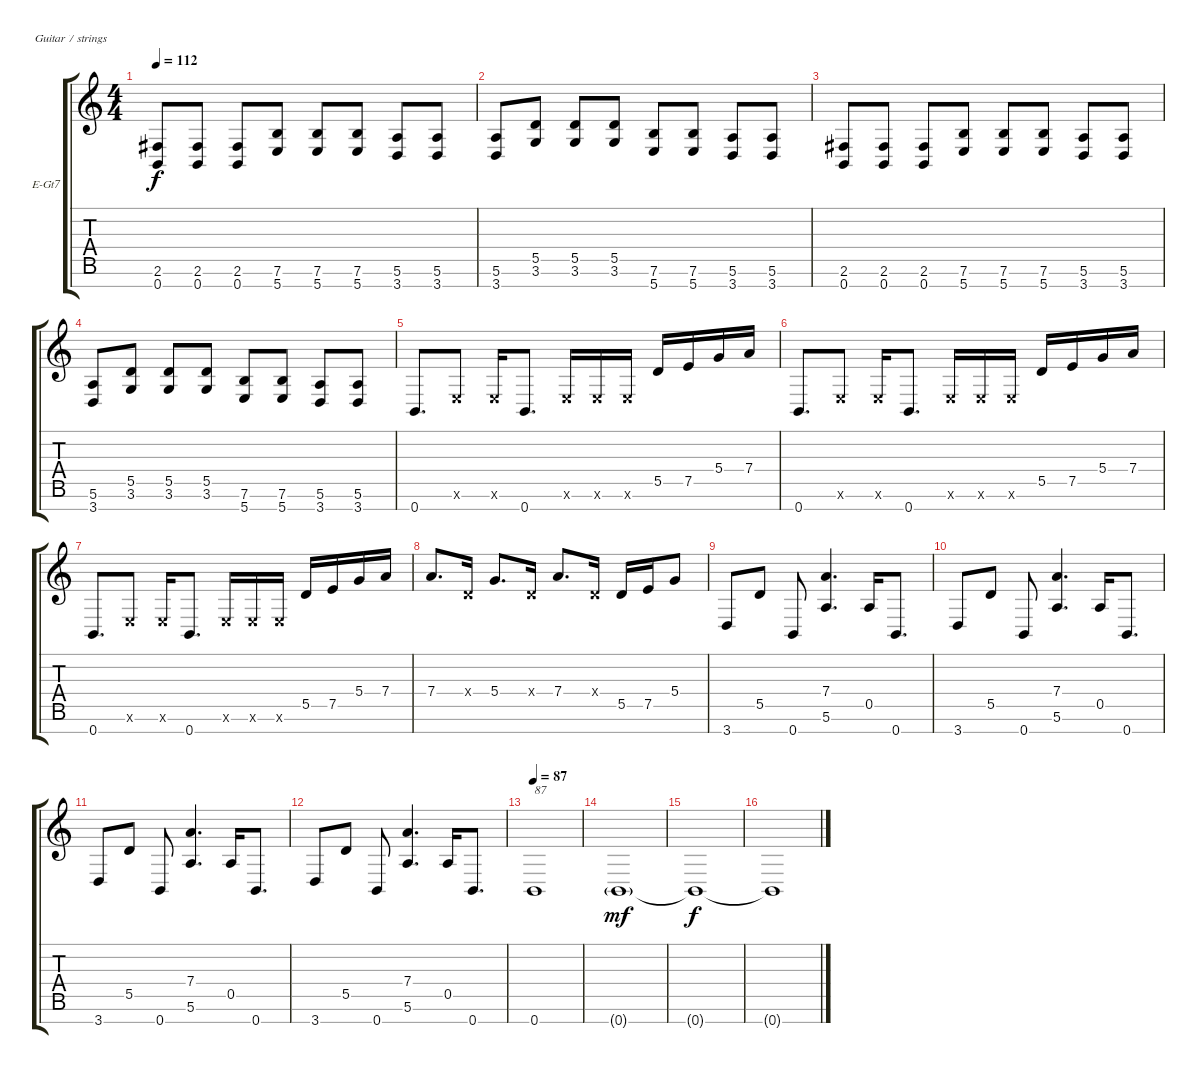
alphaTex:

\bracketExtendMode groupsimilarinstruments
\firstSystemTrackNameOrientation horizontal
\otherSystemsTrackNameOrientation horizontal
\track ("Adam Jones" "E-Gt7") {mute instrument distortionguitar}
\staff {score tabs}
\tuning (E4 B3 G3 D3 A2 E2 B1)
\ts (4 4)
\tempo 112
\clef g2
\ks c
(0.7 2.6).8{dy f} (0.7 2.6).8 (0.7 2.6).8 (7.6 5.7).8 (7.6 5.7).8 (7.6 5.7).8 (3.7 5.6).8 (3.7 5.6).8 |
(3.7 5.6).8 (3.6 5.5).8 (3.6 5.5).8 (3.6 5.5).8 (7.6 5.7).8 (7.6 5.7).8 (3.7 5.6).8 (3.7 5.6).8 |
(0.7 2.6).8 (0.7 2.6).8 (0.7 2.6).8 (7.6 5.7).8 (7.6 5.7).8 (7.6 5.7).8 (3.7 5.6).8 (3.7 5.6).8 |
(3.7 5.6).8 (3.6 5.5).8 (3.6 5.5).8 (3.6 5.5).8 (7.6 5.7).8 (7.6 5.7).8 (3.7 5.6).8 (3.7 5.6).8 |
0.7.8{d} 0.6{x}.8 0.6{x}.16 0.7.8{d} 0.6{x}.16 0.6{x}.16 0.6{x}.16 5.5.16 7.5.16 5.4.16 7.4.16 |
0.7.8{d} 0.6{x}.8 0.6{x}.16 0.7.8{d} 0.6{x}.16 0.6{x}.16 0.6{x}.16 5.5.16 7.5.16 5.4.16 7.4.16 |
0.7.8{d} 0.6{x}.8 0.6{x}.16 0.7.8{d} 0.6{x}.16 0.6{x}.16 0.6{x}.16 5.5.16 7.5.16 5.4.16 7.4.16 |
7.4.8{d} 0.4{x}.16 5.4.8{d} 0.4{x}.16 7.4.8{d} 0.4{x}.16 5.5.16 7.5.16 5.4.8 |
3.7.8 5.5.8 0.7.8 (5.6 7.4).4{d} 0.5.16 0.7.8{d} |
3.7.8 5.5.8 0.7.8 (5.6 7.4).4{d} 0.5.16 0.7.8{d} |
3.7.8 5.5.8 0.7.8 (5.6 7.4).4{d} 0.5.16 0.7.8{d} |
3.7.8 5.5.8 0.7.8 (5.6 7.4).4{d} 0.5.16 0.7.8{d} |
\tempo 87
0.7.1{txt "87"} |
0.7{g}.1{dy mf} |
0.7{t}.1{dy f} |
0.7{t}.1
